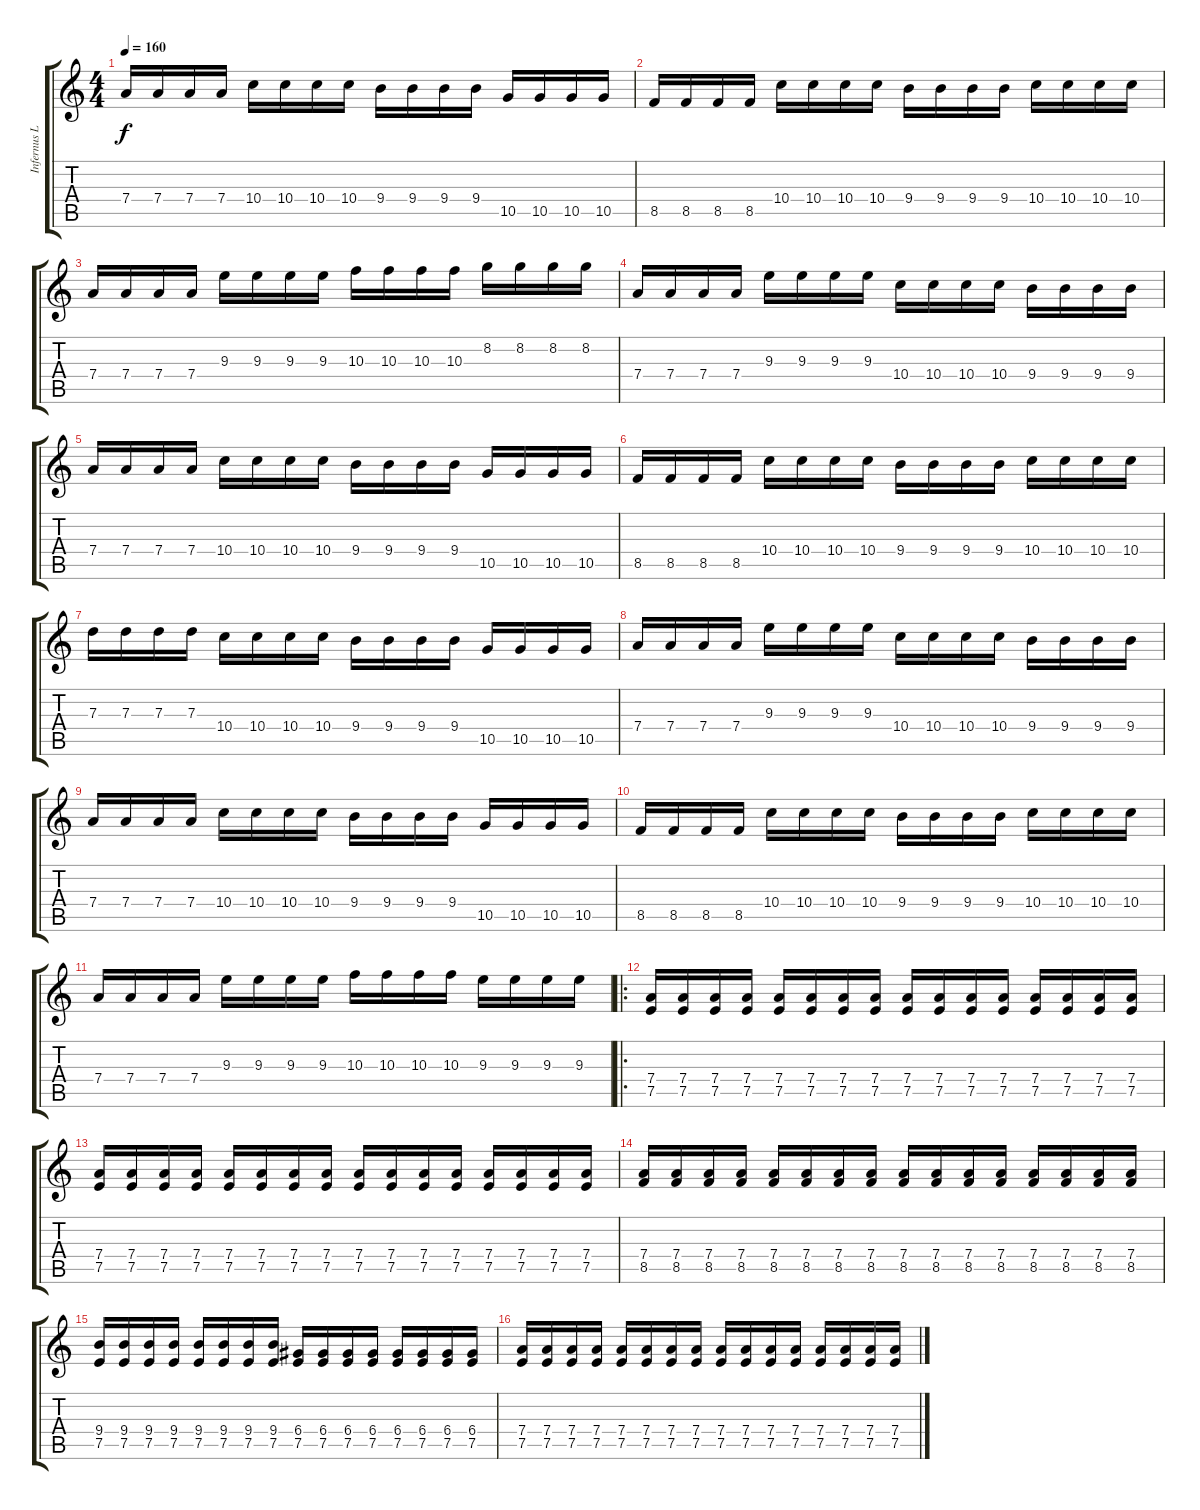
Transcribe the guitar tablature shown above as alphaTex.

\track ("Infernus Lead" "Infernus L") {instrument overdrivenguitar}
\staff {score tabs}
\tuning (E4 B3 G3 D3 A2 E2) {hide}
\ts (4 4)
\tempo 160
\clef g2
\ks c
7.4.16{dy f} 7.4.16 7.4.16 7.4.16 10.4.16 10.4.16 10.4.16 10.4.16 9.4.16 9.4.16 9.4.16 9.4.16 10.5.16 10.5.16 10.5.16 10.5.16 |
8.5.16 8.5.16 8.5.16 8.5.16 10.4.16 10.4.16 10.4.16 10.4.16 9.4.16 9.4.16 9.4.16 9.4.16 10.4.16 10.4.16 10.4.16 10.4.16 |
7.4.16 7.4.16 7.4.16 7.4.16 9.3.16 9.3.16 9.3.16 9.3.16 10.3.16 10.3.16 10.3.16 10.3.16 8.2.16 8.2.16 8.2.16 8.2.16 |
7.4.16 7.4.16 7.4.16 7.4.16 9.3.16 9.3.16 9.3.16 9.3.16 10.4.16 10.4.16 10.4.16 10.4.16 9.4.16 9.4.16 9.4.16 9.4.16 |
7.4.16 7.4.16 7.4.16 7.4.16 10.4.16 10.4.16 10.4.16 10.4.16 9.4.16 9.4.16 9.4.16 9.4.16 10.5.16 10.5.16 10.5.16 10.5.16 |
8.5.16 8.5.16 8.5.16 8.5.16 10.4.16 10.4.16 10.4.16 10.4.16 9.4.16 9.4.16 9.4.16 9.4.16 10.4.16 10.4.16 10.4.16 10.4.16 |
7.3.16 7.3.16 7.3.16 7.3.16 10.4.16 10.4.16 10.4.16 10.4.16 9.4.16 9.4.16 9.4.16 9.4.16 10.5.16 10.5.16 10.5.16 10.5.16 |
7.4.16 7.4.16 7.4.16 7.4.16 9.3.16 9.3.16 9.3.16 9.3.16 10.4.16 10.4.16 10.4.16 10.4.16 9.4.16 9.4.16 9.4.16 9.4.16 |
7.4.16 7.4.16 7.4.16 7.4.16 10.4.16 10.4.16 10.4.16 10.4.16 9.4.16 9.4.16 9.4.16 9.4.16 10.5.16 10.5.16 10.5.16 10.5.16 |
8.5.16 8.5.16 8.5.16 8.5.16 10.4.16 10.4.16 10.4.16 10.4.16 9.4.16 9.4.16 9.4.16 9.4.16 10.4.16 10.4.16 10.4.16 10.4.16 |
7.4.16 7.4.16 7.4.16 7.4.16 9.3.16 9.3.16 9.3.16 9.3.16 10.3.16 10.3.16 10.3.16 10.3.16 9.3.16 9.3.16 9.3.16 9.3.16 |
\ro
(7.4 7.5).16 (7.4 7.5).16 (7.4 7.5).16 (7.4 7.5).16 (7.4 7.5).16 (7.4 7.5).16 (7.4 7.5).16 (7.4 7.5).16 (7.4 7.5).16 (7.4 7.5).16 (7.4 7.5).16 (7.4 7.5).16 (7.4 7.5).16 (7.4 7.5).16 (7.4 7.5).16 (7.4 7.5).16 |
(7.4 7.5).16 (7.4 7.5).16 (7.4 7.5).16 (7.4 7.5).16 (7.4 7.5).16 (7.4 7.5).16 (7.4 7.5).16 (7.4 7.5).16 (7.4 7.5).16 (7.4 7.5).16 (7.4 7.5).16 (7.4 7.5).16 (7.4 7.5).16 (7.4 7.5).16 (7.4 7.5).16 (7.4 7.5).16 |
(7.4 8.5).16 (7.4 8.5).16 (7.4 8.5).16 (7.4 8.5).16 (7.4 8.5).16 (7.4 8.5).16 (7.4 8.5).16 (7.4 8.5).16 (7.4 8.5).16 (7.4 8.5).16 (7.4 8.5).16 (7.4 8.5).16 (7.4 8.5).16 (7.4 8.5).16 (7.4 8.5).16 (7.4 8.5).16 |
(9.4 7.5).16 (9.4 7.5).16 (9.4 7.5).16 (9.4 7.5).16 (9.4 7.5).16 (9.4 7.5).16 (9.4 7.5).16 (9.4 7.5).16 (6.4 7.5).16 (6.4 7.5).16 (6.4 7.5).16 (6.4 7.5).16 (6.4 7.5).16 (6.4 7.5).16 (6.4 7.5).16 (6.4 7.5).16 |
(7.4 7.5).16 (7.4 7.5).16 (7.4 7.5).16 (7.4 7.5).16 (7.4 7.5).16 (7.4 7.5).16 (7.4 7.5).16 (7.4 7.5).16 (7.4 7.5).16 (7.4 7.5).16 (7.4 7.5).16 (7.4 7.5).16 (7.4 7.5).16 (7.4 7.5).16 (7.4 7.5).16 (7.4 7.5).16
